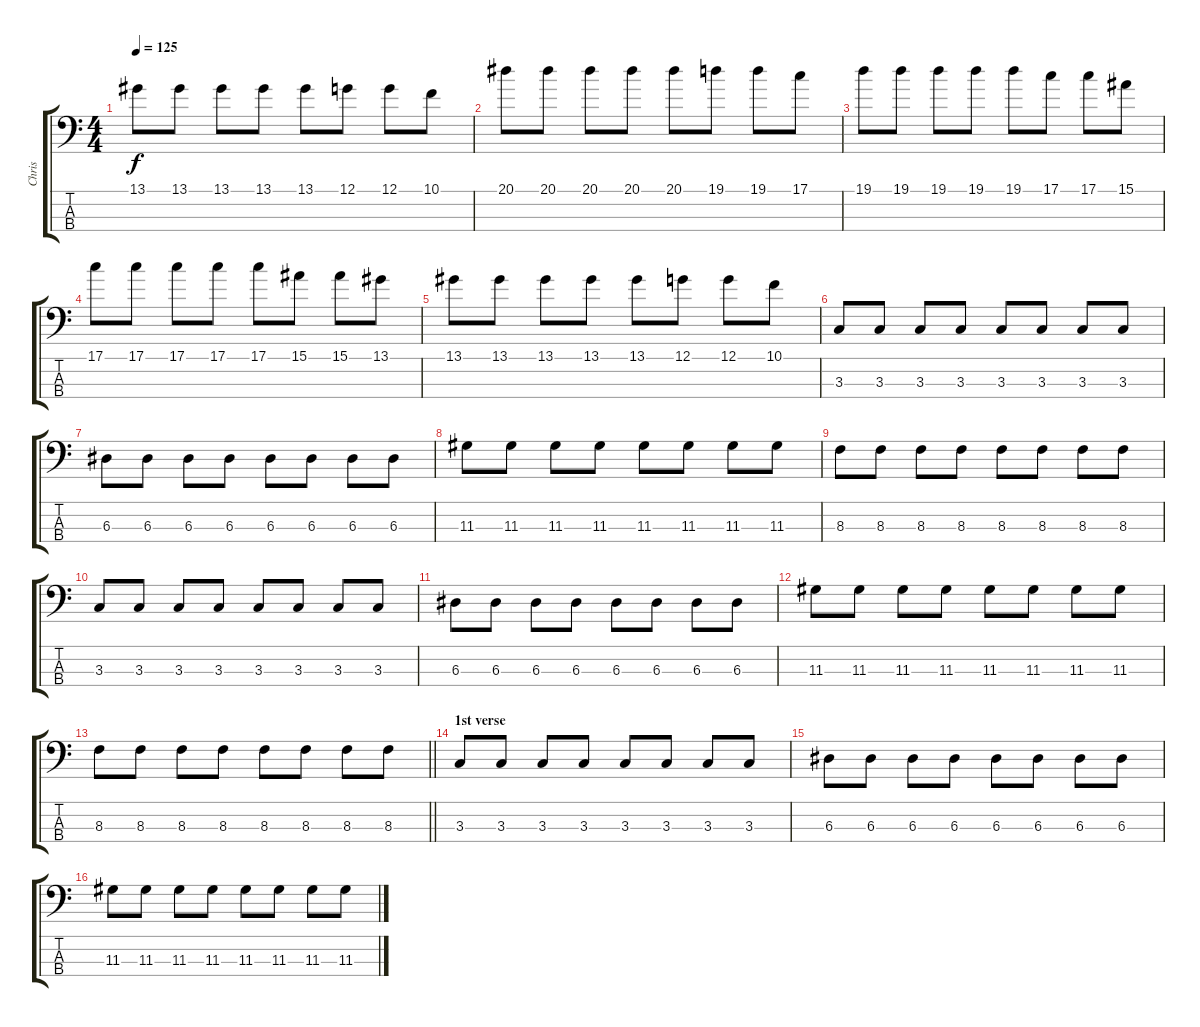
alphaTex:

\track ("Chris" "Chris") {instrument electricbasspick}
\staff {score tabs}
\tuning (G2 D2 A1 E1) {hide}
\ts (4 4)
\tempo 125
\clef f4
\ks c
13.1.8{dy f} 13.1.8 13.1.8 13.1.8 13.1.8 12.1.8 12.1.8 10.1.8 |
20.1.8 20.1.8 20.1.8 20.1.8 20.1.8 19.1.8 19.1.8 17.1.8 |
19.1.8 19.1.8 19.1.8 19.1.8 19.1.8 17.1.8 17.1.8 15.1.8 |
17.1.8 17.1.8 17.1.8 17.1.8 17.1.8 15.1.8 15.1.8 13.1.8 |
13.1.8 13.1.8 13.1.8 13.1.8 13.1.8 12.1.8 12.1.8 10.1.8 |
3.3.8 3.3.8 3.3.8 3.3.8 3.3.8 3.3.8 3.3.8 3.3.8 |
6.3.8 6.3.8 6.3.8 6.3.8 6.3.8 6.3.8 6.3.8 6.3.8 |
11.3.8 11.3.8 11.3.8 11.3.8 11.3.8 11.3.8 11.3.8 11.3.8 |
8.3.8 8.3.8 8.3.8 8.3.8 8.3.8 8.3.8 8.3.8 8.3.8 |
3.3.8 3.3.8 3.3.8 3.3.8 3.3.8 3.3.8 3.3.8 3.3.8 |
6.3.8 6.3.8 6.3.8 6.3.8 6.3.8 6.3.8 6.3.8 6.3.8 |
11.3.8 11.3.8 11.3.8 11.3.8 11.3.8 11.3.8 11.3.8 11.3.8 |
\barLineRight lightlight
8.3.8 8.3.8 8.3.8 8.3.8 8.3.8 8.3.8 8.3.8 8.3.8 |
\section ("" "1st verse")
3.3.8 3.3.8 3.3.8 3.3.8 3.3.8 3.3.8 3.3.8 3.3.8 |
6.3.8 6.3.8 6.3.8 6.3.8 6.3.8 6.3.8 6.3.8 6.3.8 |
11.3.8 11.3.8 11.3.8 11.3.8 11.3.8 11.3.8 11.3.8 11.3.8
